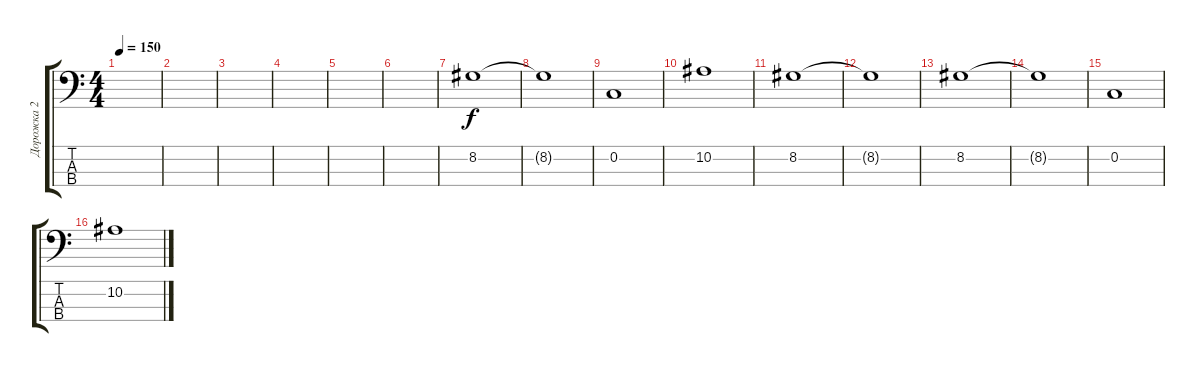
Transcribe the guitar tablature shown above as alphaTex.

\track ("Дорожка 2" "Дорожка 2") {instrument electricbassfinger}
\staff {score tabs}
\tuning (F2 C2 G1 C1) {hide}
\ts (4 4)
\tempo 150
\clef f4
\ks c
|
|
|
|
|
|
8.2.1 |
8.2{t}.1 |
0.2.1 |
10.2.1 |
8.2.1 |
8.2{t}.1 |
8.2.1 |
8.2{t}.1 |
0.2.1 |
10.2.1
